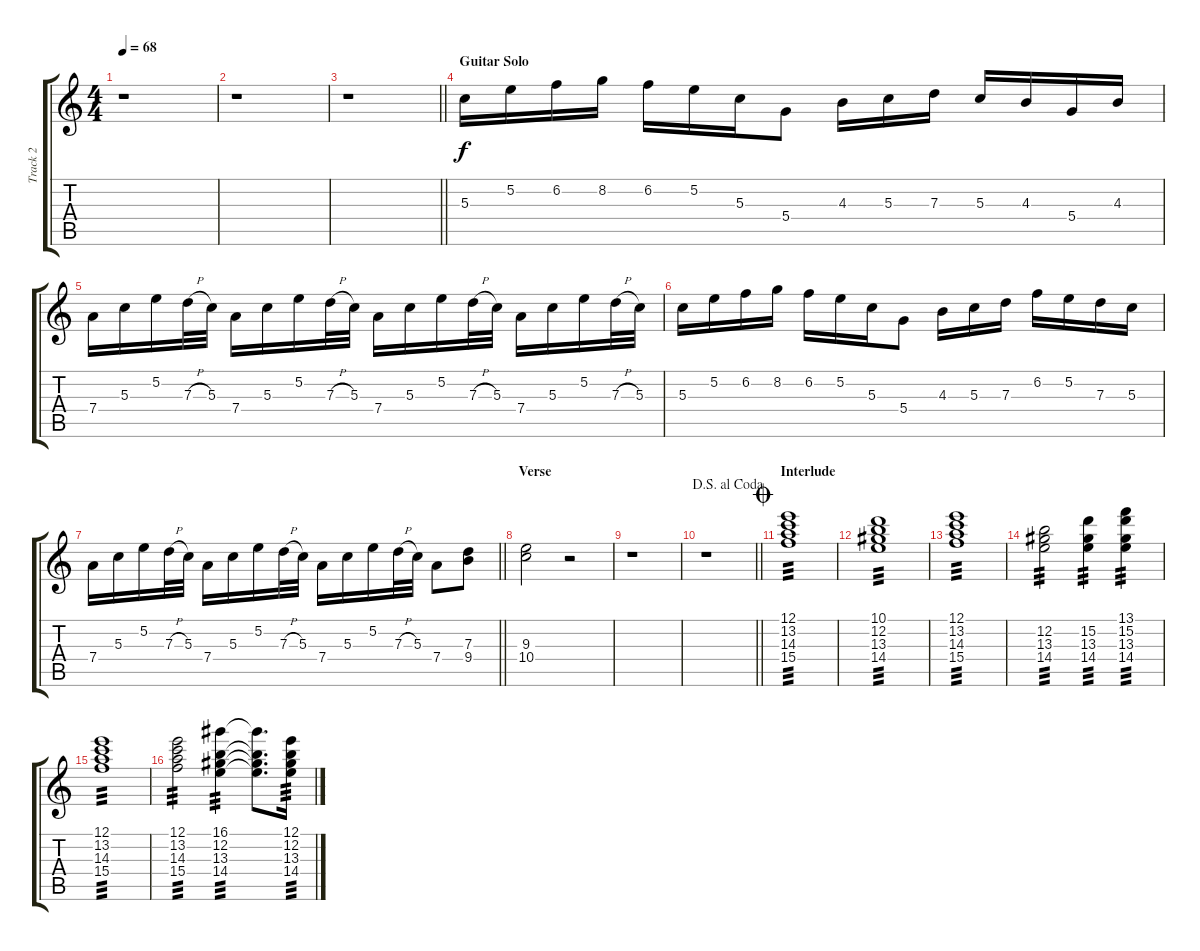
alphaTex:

\track ("Track 2" "Track 2") {instrument electricguitarclean}
\staff {score tabs}
\tuning (E4 B3 G3 D3 A2 E2) {hide}
\ts (4 4)
\tempo 68
\clef g2
\ks c
r.1{dy f} |
r.1 |
\barLineRight lightlight
r.1 |
\section ("" "Guitar Solo")
5.3.16 5.2.16 6.2.16 8.2.16 6.2.16 5.2.16 5.3.16 5.4.8 4.3.16 5.3.16 7.3.16 5.3.16 4.3.16 5.4.16 4.3.16 |
7.4.16 5.3.16 5.2.16 7.3{h}.32 5.3.32 7.4.16 5.3.16 5.2.16 7.3{h}.32 5.3.32 7.4.16 5.3.16 5.2.16 7.3{h}.32 5.3.32 7.4.16 5.3.16 5.2.16 7.3{h}.32 5.3.32 |
5.3.16 5.2.16 6.2.16 8.2.16 6.2.16 5.2.16 5.3.16 5.4.8 4.3.16 5.3.16 7.3.16 6.2.16 5.2.16 7.3.16 5.3.16 |
\barLineRight lightlight
7.4.16 5.3.16 5.2.16 7.3{h}.32 5.3.32 7.4.16 5.3.16 5.2.16 7.3{h}.32 5.3.32 7.4.16 5.3.16 5.2.16 7.3{h}.32 5.3.32 7.4.8 (7.3 9.4).8 |
\section ("" "Verse")
(9.3 10.4).2 r.2 |
r.1 |
\jump dalsegnoalcoda
\barLineRight lightlight
r.1 |
\section ("" "Interlude")
\jump coda
(12.1 13.2 14.3 15.4).1{tp 3} |
(10.1 12.2 13.3 14.4).1{tp 3} |
(12.1 13.2 14.3 15.4).1{tp 3} |
(12.2 13.3 14.4).2{tp 3} (15.2 13.3 14.4).4{tp 3} (13.1 15.2 13.3 14.4).4{tp 3} |
(12.1 13.2 14.3 15.4).1{tp 3} |
(12.1 13.2 14.3 15.4).2{tp 3} (16.1 12.2 13.3 14.4).4{tp 3} (16.1{t} 12.2{t} 13.3{t} 14.4{t}).8{d} (12.1 12.2 13.3 14.4).16{tp 3}
